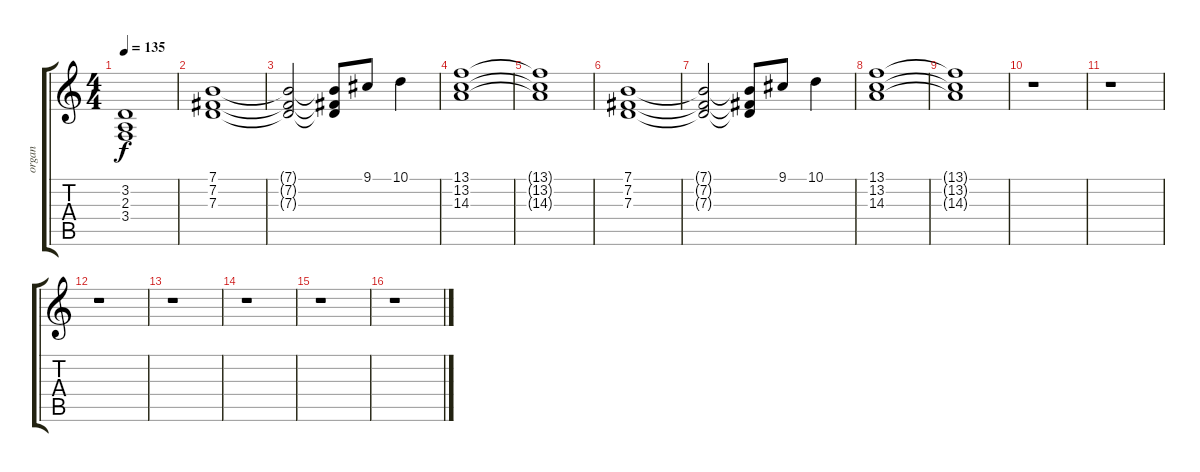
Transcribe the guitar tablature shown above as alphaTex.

\track ("organ" "organ") {instrument churchorgan}
\staff {score tabs}
\tuning (E4 B3 G3 D3 A2 E2) {hide}
\ts (4 4)
\tempo 135
\clef g2
\ks c
(3.2{t} 2.3{t} 3.4{t}).1{dy f} |
(7.1 7.2 7.3).1 |
(7.1{t} 7.2{t} 7.3{t}).2 (7.1{t} 7.2{t} 7.3{t}).8 9.1.8 10.1.4 |
(13.1 13.2 14.3).1 |
(13.1{t} 13.2{t} 14.3{t}).1 |
(7.1 7.2 7.3).1 |
(7.1{t} 7.2{t} 7.3{t}).2 (7.1{t} 7.2{t} 7.3{t}).8 9.1.8 10.1.4 |
(13.1 13.2 14.3).1 |
(13.1{t} 13.2{t} 14.3{t}).1 |
r.1 |
r.1 |
r.1 |
r.1 |
r.1 |
r.1 |
r.1
